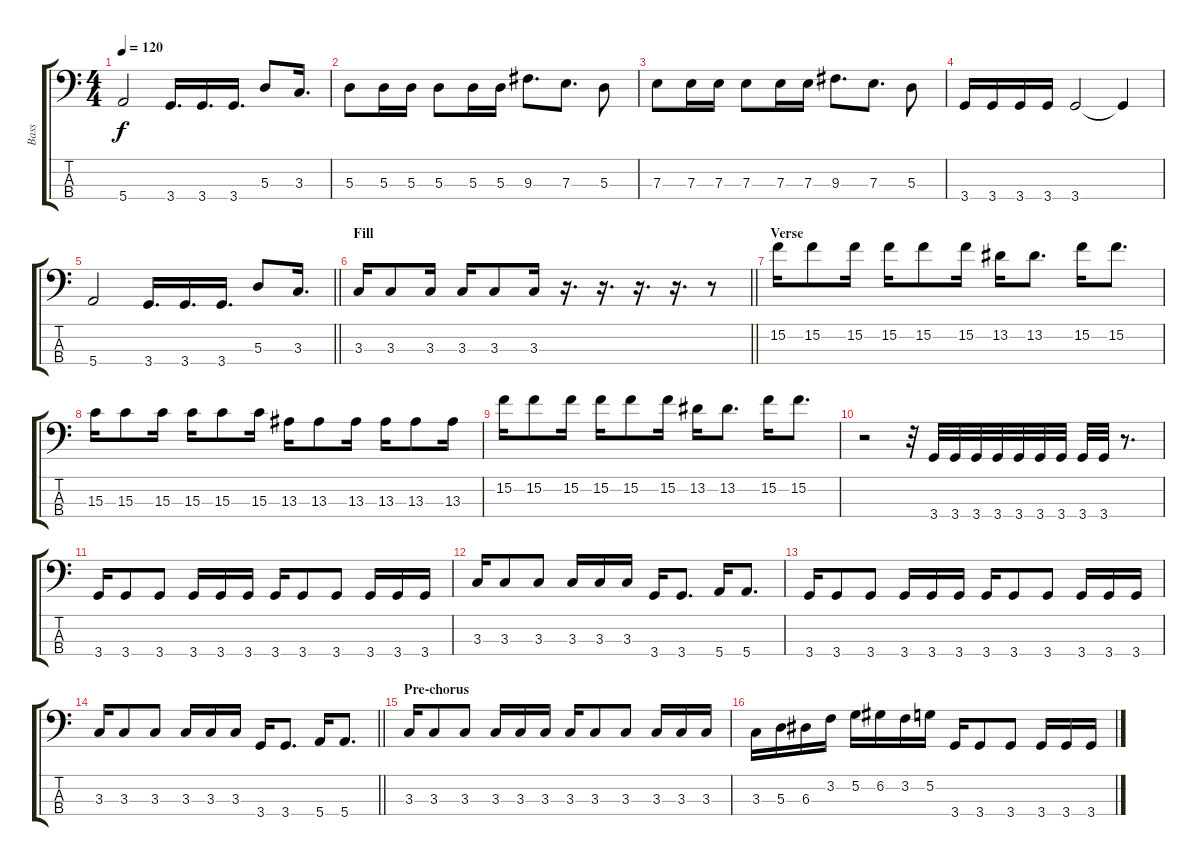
\track ("Bass" "Bass") {instrument electricbasspick}
\staff {score tabs}
\tuning (G2 D2 A1 E1) {hide}
\ts (4 4)
\tempo 120
\clef f4
\ks c
5.4.2{dy f} 3.4.16{d} 3.4.16{d} 3.4.16{d} 5.3.8 3.3.16{d} |
5.3.8 5.3.16 5.3.16 5.3.8 5.3.16 5.3.16 9.3.8{d} 7.3.8{d} 5.3.8 |
7.3.8 7.3.16 7.3.16 7.3.8 7.3.16 7.3.16 9.3.8{d} 7.3.8{d} 5.3.8 |
3.4.16 3.4.16 3.4.16 3.4.16 3.4.2 3.4{t}.4 |
\barLineRight lightlight
5.4.2 3.4.16{d} 3.4.16{d} 3.4.16{d} 5.3.8 3.3.16{d} |
\section ("" "Fill")
\barLineRight lightlight
3.3.16 3.3.8 3.3.16 3.3.16 3.3.8 3.3.16 r.16{d} r.16{d} r.16{d} r.16{d} r.8 |
\section ("" "Verse")
15.2.16 15.2.8 15.2.16 15.2.16 15.2.8 15.2.16 13.2.16 13.2.8{d} 15.2.16 15.2.8{d} |
15.3.16 15.3.8 15.3.16 15.3.16 15.3.8 15.3.16 13.3.16 13.3.8 13.3.16 13.3.16 13.3.8 13.3.16 |
15.2.16 15.2.8 15.2.16 15.2.16 15.2.8 15.2.16 13.2.16 13.2.8{d} 15.2.16 15.2.8{d} |
r.2 r.32 3.4.32 3.4.32 3.4.32 3.4.32 3.4.32 3.4.32 3.4.32 3.4.32 3.4.32 r.8{d} |
3.4.16 3.4.8 3.4.8 3.4.16 3.4.16 3.4.16 3.4.16 3.4.8 3.4.8 3.4.16 3.4.16 3.4.16 |
3.3.16 3.3.8 3.3.8 3.3.16 3.3.16 3.3.16 3.4.16 3.4.8{d} 5.4.16 5.4.8{d} |
3.4.16 3.4.8 3.4.8 3.4.16 3.4.16 3.4.16 3.4.16 3.4.8 3.4.8 3.4.16 3.4.16 3.4.16 |
\barLineRight lightlight
3.3.16 3.3.8 3.3.8 3.3.16 3.3.16 3.3.16 3.4.16 3.4.8{d} 5.4.16 5.4.8{d} |
\section ("" "Pre-chorus")
3.3.16 3.3.8 3.3.8 3.3.16 3.3.16 3.3.16 3.3.16 3.3.8 3.3.8 3.3.16 3.3.16 3.3.16 |
3.3.16 5.3.16 6.3.16 3.2.16 5.2.16 6.2.16 3.2.16 5.2.16 3.4.16 3.4.8 3.4.8 3.4.16 3.4.16 3.4.16
